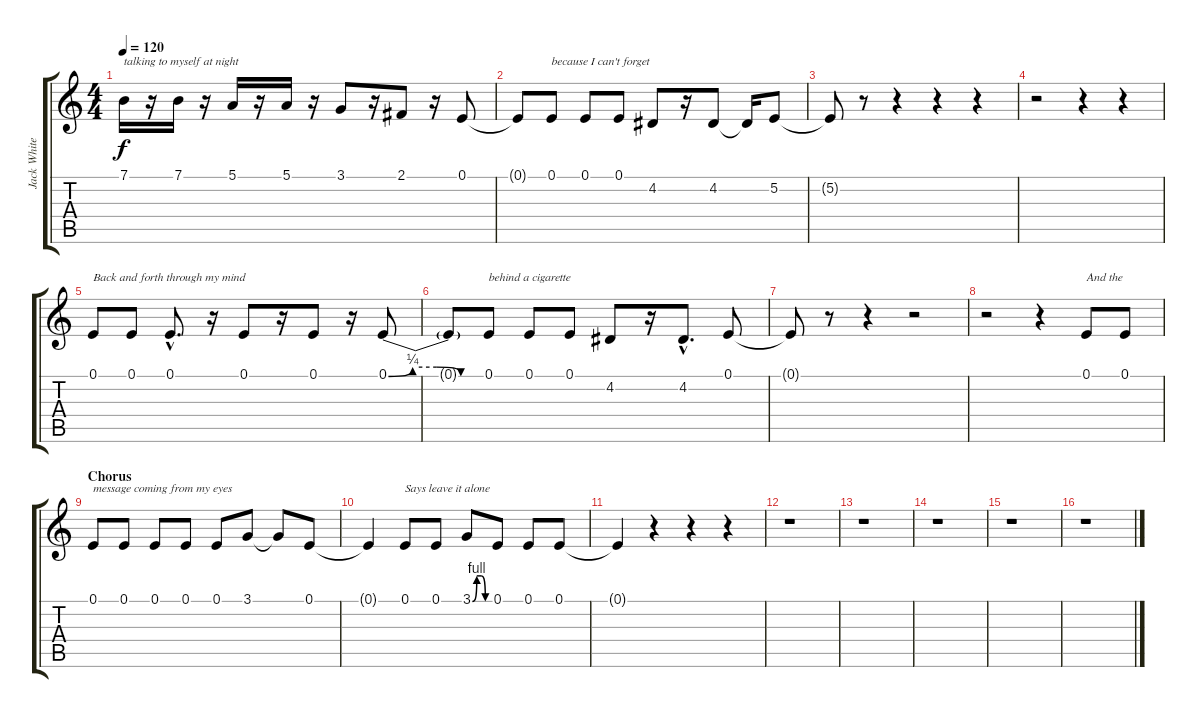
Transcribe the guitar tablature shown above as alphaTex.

\track ("Jack White - Voice" "Jack White") {instrument oboe}
\staff {score tabs}
\tuning (E4 B3 G3 D3 A2 E2) {hide}
\ts (4 4)
\tempo 120
\clef g2
\ks c
7.1.16{txt "talking to myself at night" dy f} r.16 7.1.16 r.16 5.1.16 r.16 5.1.16 r.16 3.1.8 r.16 2.1.8 r.16 0.1.8 |
0.1{t}.8 0.1.8{txt "because I can't forget"} 0.1.8 0.1.8 4.2.8 r.16 4.2.8 4.2{t}.16 5.2.8 |
5.2{t}.8 r.8 r.4 r.4 r.4 |
r.2 r.4 r.4 |
0.1.8{txt "Back and forth through my mind"} 0.1.8 0.1{hac}.8{d} r.16 0.1.8 r.16 0.1.8 r.16 0.1{be (custom 0 0 15 1 30 1 45 0 60 0)}.8 |
0.1{t}.8 0.1.8{txt "behind a cigarette"} 0.1.8 0.1.8 4.2.8 r.16 4.2{hac}.8{d} 0.1.8 |
0.1{t}.8 r.8 r.4 r.2 |
r.2 r.4 0.1.8{txt "And the"} 0.1.8 |
\section ("" "Chorus")
0.1.8{txt "message coming from my eyes"} 0.1.8 0.1.8 0.1.8 0.1.8 3.1.8 3.1{t}.8 0.1.8 |
0.1{t}.4 0.1.8{txt "Says leave it alone"} 0.1.8 3.1{be (custom 0 0 15 4 30 4 45 0 60 0)}.8 0.1.8 0.1.8 0.1.8 |
0.1{t}.4 r.4 r.4 r.4 |
r.1 |
r.1 |
r.1 |
r.1 |
r.1
